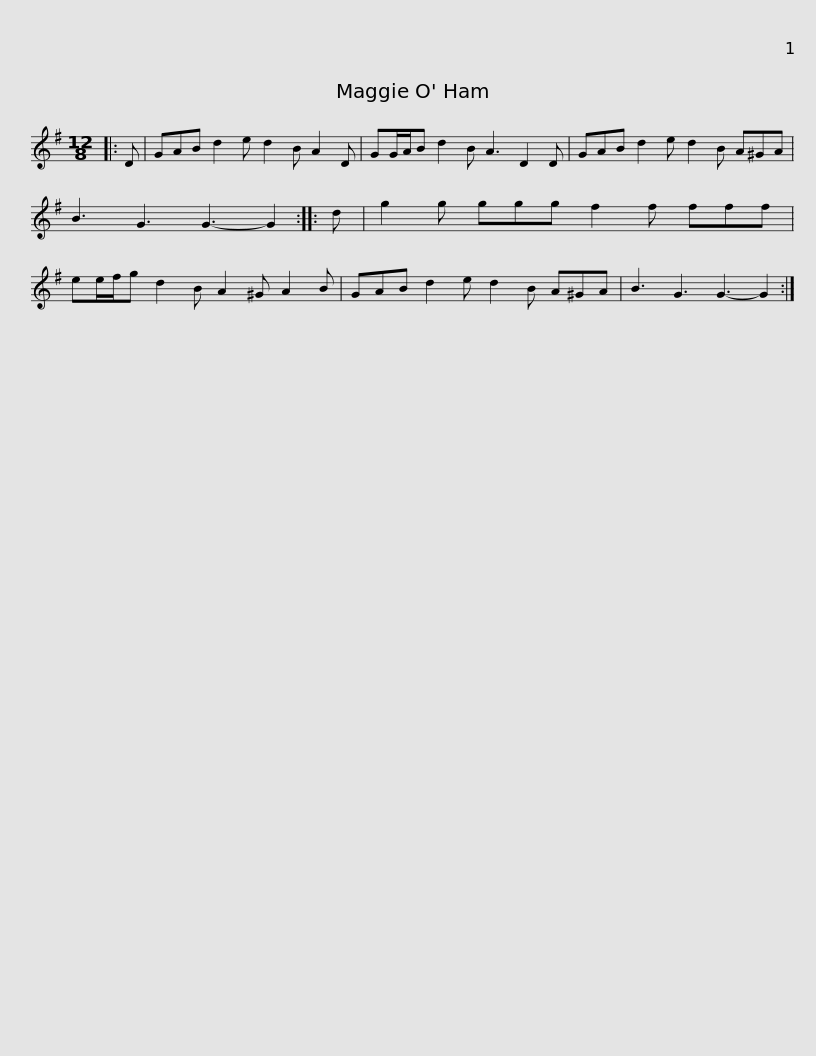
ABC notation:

X:1
L:1/8
M:12/8
I:linebreak $
K:G
V:1 treble
V:1
|: D | GAB d2 e d2 B A2 D | GG/A/B d2 B A3 D2 D | GAB d2 e d2 B A^GA | B3 G3 G3- G2 :: %5
 d |$ g2 g ggg f2 f fff | ee/f/g d2 B A2 ^G A2 B | GAB d2 e d2 B A^GA | B3 G3 G3- G2 :| %10
